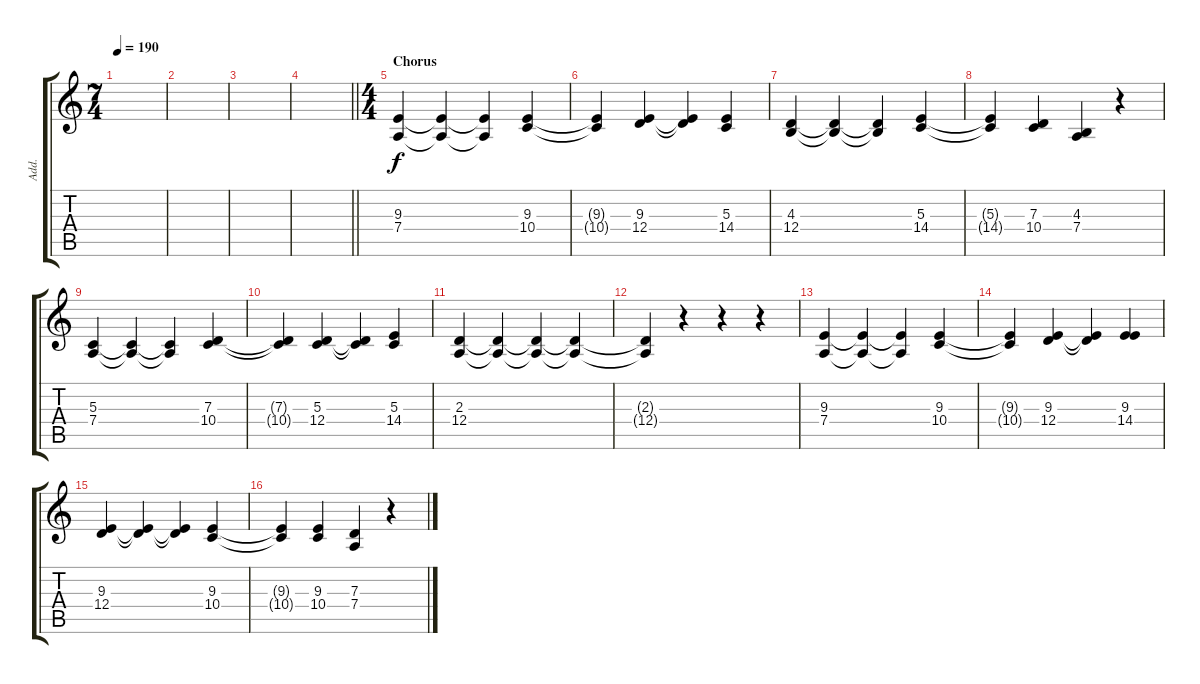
\track ("Add." "Add.") {instrument lead4chiff}
\staff {score tabs}
\tuning (E4 B3 G3 D3 A2 E2) {hide}
\ts (7 4)
\tempo 190
\clef g2
\ks c
|
|
|
\barLineRight lightlight
|
\ts (4 4)
\section ("" "Chorus")
(9.3 7.4).4 (9.3{t} 7.4{t}).4 (9.3{t} 7.4{t}).4 (9.3 10.4).4 |
(9.3{t} 10.4{t}).4 (9.3 12.4).4 (9.3{t} 12.4{t}).4 (5.3 14.4).4 |
(4.3 12.4).4 (4.3{t} 12.4{t}).4 (4.3{t} 12.4{t}).4 (5.3 14.4).4 |
(5.3{t} 14.4{t}).4 (7.3 10.4).4 (4.3 7.4).4 r.4 |
(5.3 7.4).4 (5.3{t} 7.4{t}).4 (5.3{t} 7.4{t}).4 (7.3 10.4).4 |
(7.3{t} 10.4{t}).4 (5.3 12.4).4 (5.3{t} 12.4{t}).4 (5.3 14.4).4 |
(2.3 12.4).4 (2.3{t} 12.4{t}).4 (2.3{t} 12.4{t}).4 (2.3{t} 12.4{t}).4 |
(2.3{t} 12.4{t}).4 r.4 r.4 r.4 |
(9.3 7.4).4 (9.3{t} 7.4{t}).4 (9.3{t} 7.4{t}).4 (9.3 10.4).4 |
(9.3{t} 10.4{t}).4 (9.3 12.4).4 (9.3{t} 12.4{t}).4 (9.3 14.4).4 |
(9.3 12.4).4 (9.3{t} 12.4{t}).4 (9.3{t} 12.4{t}).4 (9.3 10.4).4 |
(9.3{t} 10.4{t}).4 (9.3 10.4).4 (7.3 7.4).4 r.4
